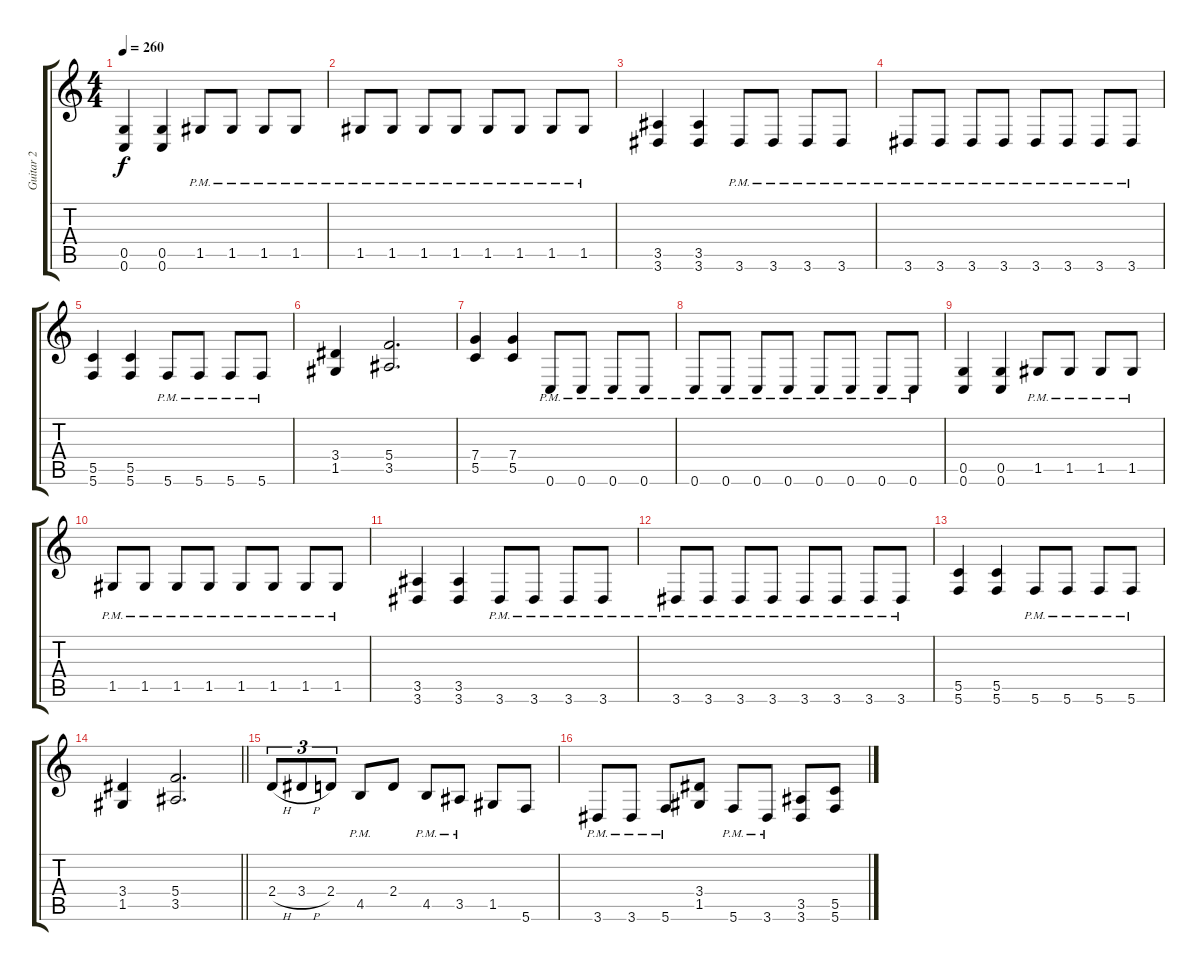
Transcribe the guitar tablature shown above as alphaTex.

\track ("Guitar 2" "Guitar 2") {instrument distortionguitar}
\staff {score tabs}
\tuning (D4 A3 F3 C3 G2 C2) {hide}
\ts (4 4)
\tempo 260
\clef g2
\ks c
(0.5 0.6).4{dy f} (0.5 0.6).4 1.5{pm}.8 1.5{pm}.8 1.5{pm}.8 1.5{pm}.8 |
1.5{pm}.8 1.5{pm}.8 1.5{pm}.8 1.5{pm}.8 1.5{pm}.8 1.5{pm}.8 1.5{pm}.8 1.5{pm}.8 |
(3.5 3.6).4 (3.5 3.6).4 3.6{pm}.8 3.6{pm}.8 3.6{pm}.8 3.6{pm}.8 |
3.6{pm}.8 3.6{pm}.8 3.6{pm}.8 3.6{pm}.8 3.6{pm}.8 3.6{pm}.8 3.6{pm}.8 3.6{pm}.8 |
(5.5 5.6).4 (5.5 5.6).4 5.6{pm}.8 5.6{pm}.8 5.6{pm}.8 5.6{pm}.8 |
(3.4 1.5).4 (5.4 3.5).2{d} |
(7.4 5.5).4 (7.4 5.5).4 0.6{pm}.8 0.6{pm}.8 0.6{pm}.8 0.6{pm}.8 |
0.6{pm}.8 0.6{pm}.8 0.6{pm}.8 0.6{pm}.8 0.6{pm}.8 0.6{pm}.8 0.6{pm}.8 0.6{pm}.8 |
(0.5 0.6).4 (0.5 0.6).4 1.5{pm}.8 1.5{pm}.8 1.5{pm}.8 1.5{pm}.8 |
1.5{pm}.8 1.5{pm}.8 1.5{pm}.8 1.5{pm}.8 1.5{pm}.8 1.5{pm}.8 1.5{pm}.8 1.5{pm}.8 |
(3.5 3.6).4 (3.5 3.6).4 3.6{pm}.8 3.6{pm}.8 3.6{pm}.8 3.6{pm}.8 |
3.6{pm}.8 3.6{pm}.8 3.6{pm}.8 3.6{pm}.8 3.6{pm}.8 3.6{pm}.8 3.6{pm}.8 3.6{pm}.8 |
(5.5 5.6).4 (5.5 5.6).4 5.6{pm}.8 5.6{pm}.8 5.6{pm}.8 5.6{pm}.8 |
\barLineRight lightlight
(3.4 1.5).4 (5.4 3.5).2{d} |
2.4{h}.8{tu (3 2) balance 16} 3.4{h}.8{tu (3 2)} 2.4.8{tu (3 2)} 4.5{pm}.8 2.4.8 4.5{pm}.8 3.5{pm}.8 1.5.8 5.6.8 |
3.6{pm}.8 3.6{pm}.8 5.6{pm}.8 (3.4 1.5).8 5.6{pm}.8 3.6{pm}.8 (3.5 3.6).8 (5.5 5.6).8
